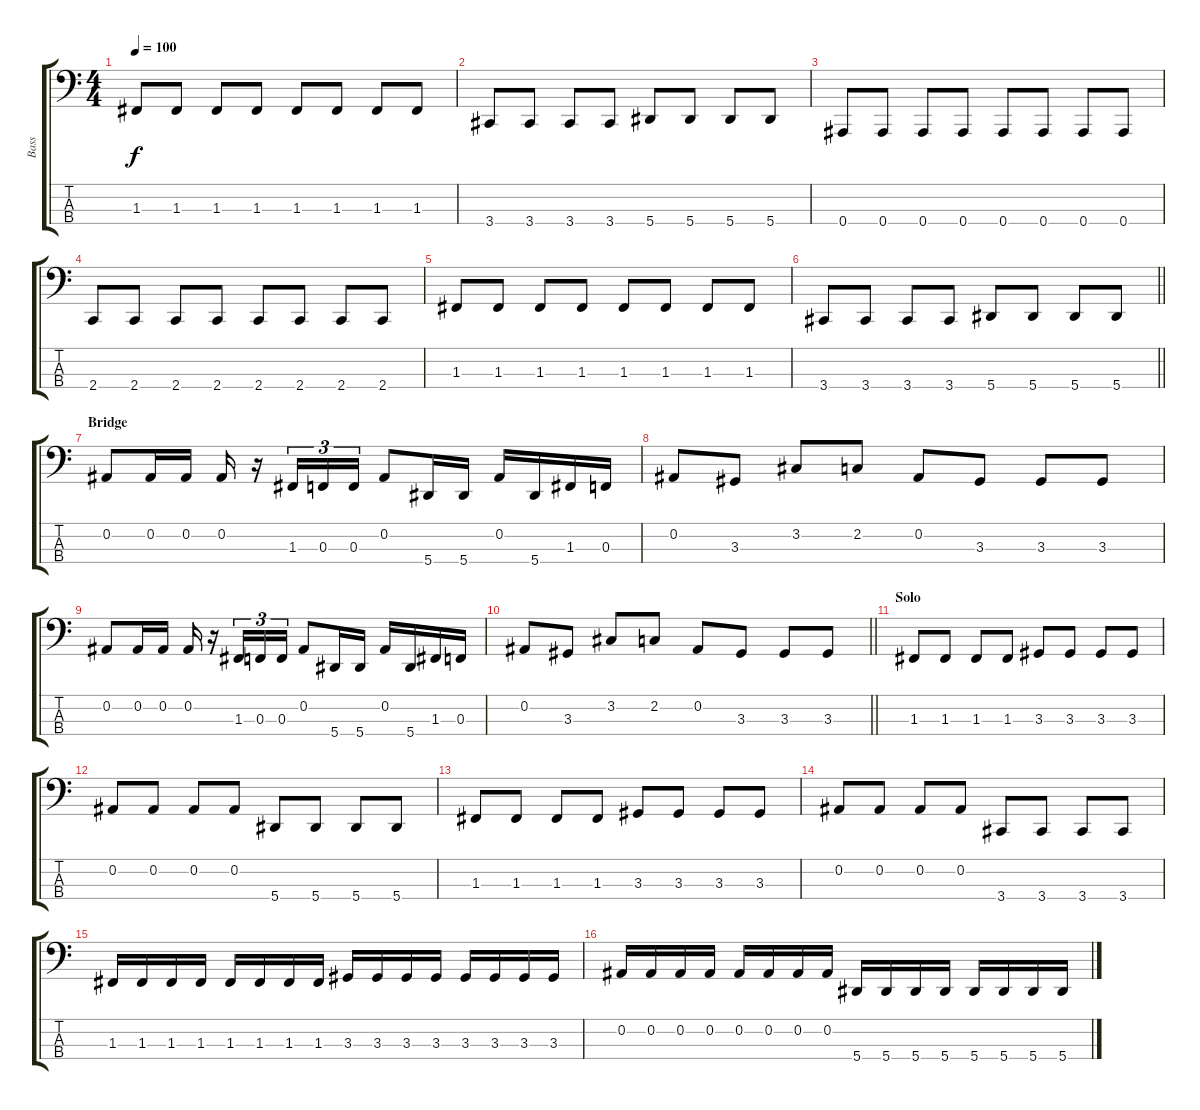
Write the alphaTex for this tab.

\track ("Bass" "Bass") {instrument electricbassfinger}
\staff {score tabs}
\tuning (Eb2 Bb1 F1 Bb0) {hide}
\ts (4 4)
\tempo 100
\clef f4
\ks c
1.3.8{dy f} 1.3.8 1.3.8 1.3.8 1.3.8 1.3.8 1.3.8 1.3.8 |
3.4.8 3.4.8 3.4.8 3.4.8 5.4.8 5.4.8 5.4.8 5.4.8 |
0.4.8 0.4.8 0.4.8 0.4.8 0.4.8 0.4.8 0.4.8 0.4.8 |
2.4.8 2.4.8 2.4.8 2.4.8 2.4.8 2.4.8 2.4.8 2.4.8 |
1.3.8 1.3.8 1.3.8 1.3.8 1.3.8 1.3.8 1.3.8 1.3.8 |
\barLineRight lightlight
3.4.8 3.4.8 3.4.8 3.4.8 5.4.8 5.4.8 5.4.8 5.4.8 |
\section ("" "Bridge")
0.2.8 0.2.16 0.2.16 0.2.16 r.16 1.3.16{tu (3 2)} 0.3.16{tu (3 2)} 0.3.16{tu (3 2)} 0.2.8 5.4.16 5.4.16 0.2.16 5.4.16 1.3.16 0.3.16 |
0.2.8 3.3.8 3.2.8 2.2.8 0.2.8 3.3.8 3.3.8 3.3.8 |
0.2.8 0.2.16 0.2.16 0.2.16 r.16 1.3.16{tu (3 2)} 0.3.16{tu (3 2)} 0.3.16{tu (3 2)} 0.2.8 5.4.16 5.4.16 0.2.16 5.4.16 1.3.16 0.3.16 |
\barLineRight lightlight
0.2.8 3.3.8 3.2.8 2.2.8 0.2.8 3.3.8 3.3.8 3.3.8 |
\section ("" "Solo")
1.3.8 1.3.8 1.3.8 1.3.8 3.3.8 3.3.8 3.3.8 3.3.8 |
0.2.8 0.2.8 0.2.8 0.2.8 5.4.8 5.4.8 5.4.8 5.4.8 |
1.3.8 1.3.8 1.3.8 1.3.8 3.3.8 3.3.8 3.3.8 3.3.8 |
0.2.8 0.2.8 0.2.8 0.2.8 3.4.8 3.4.8 3.4.8 3.4.8 |
1.3.16 1.3.16 1.3.16 1.3.16 1.3.16 1.3.16 1.3.16 1.3.16 3.3.16 3.3.16 3.3.16 3.3.16 3.3.16 3.3.16 3.3.16 3.3.16 |
0.2.16 0.2.16 0.2.16 0.2.16 0.2.16 0.2.16 0.2.16 0.2.16 5.4.16 5.4.16 5.4.16 5.4.16 5.4.16 5.4.16 5.4.16 5.4.16
